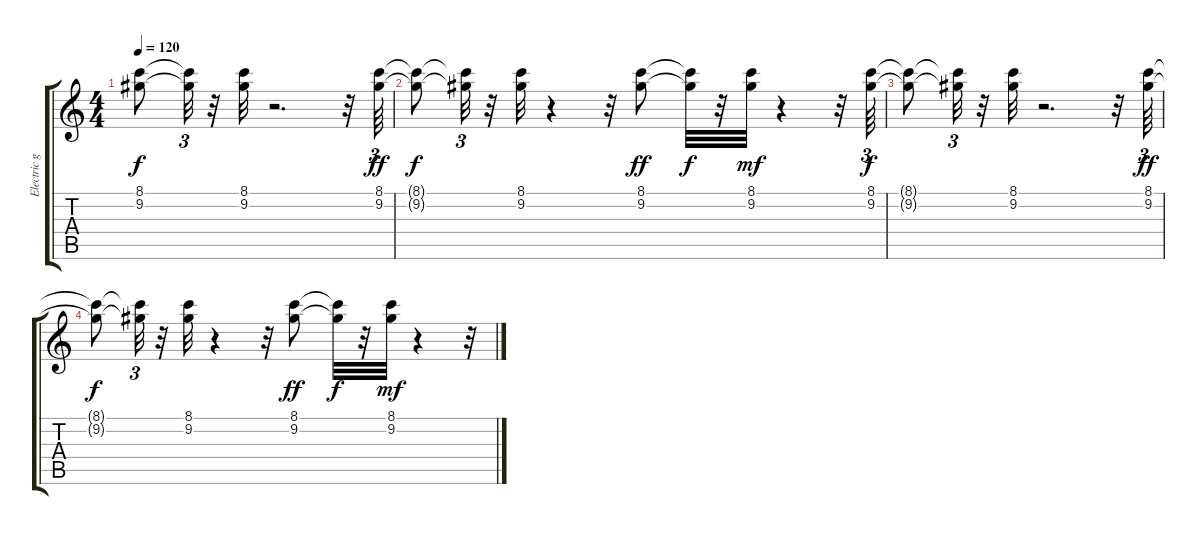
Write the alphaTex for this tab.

\track ("Electric guitar" "Electric g") {instrument electricguitarclean}
\staff {score tabs}
\tuning (E4 B3 G3 D3 A2 E2) {hide}
\ts (4 4)
\tempo 120
\clef g2
\ks c
(8.1{t} 9.2{t}).8{dy f} (8.1{t} 9.2{t}).32{tu (3 2)} r.32 (8.1 9.2).32 r.2{d} r.32 (8.1 9.2).64{tu (3 2) dy ff} |
(8.1{t} 9.2{t}).8{dy f} (8.1{t} 9.2{t}).32{tu (3 2)} r.32 (8.1 9.2).32 r.4 r.32 (8.1 9.2).8{dy ff} (8.1{t} 9.2{t}).32{dy f} r.32 (8.1 9.2).32{dy mf} r.4 r.32 (8.1 9.2).64{tu (3 2) dy f} |
(8.1{t} 9.2{t}).8 (8.1{t} 9.2{t}).32{tu (3 2)} r.32 (8.1 9.2).32 r.2{d} r.32 (8.1 9.2).64{tu (3 2) dy ff} |
(8.1{t} 9.2{t}).8{dy f} (8.1{t} 9.2{t}).32{tu (3 2)} r.32 (8.1 9.2).32 r.4 r.32 (8.1 9.2).8{dy ff} (8.1{t} 9.2{t}).32{dy f} r.32 (8.1 9.2).32{dy mf} r.4 r.32
